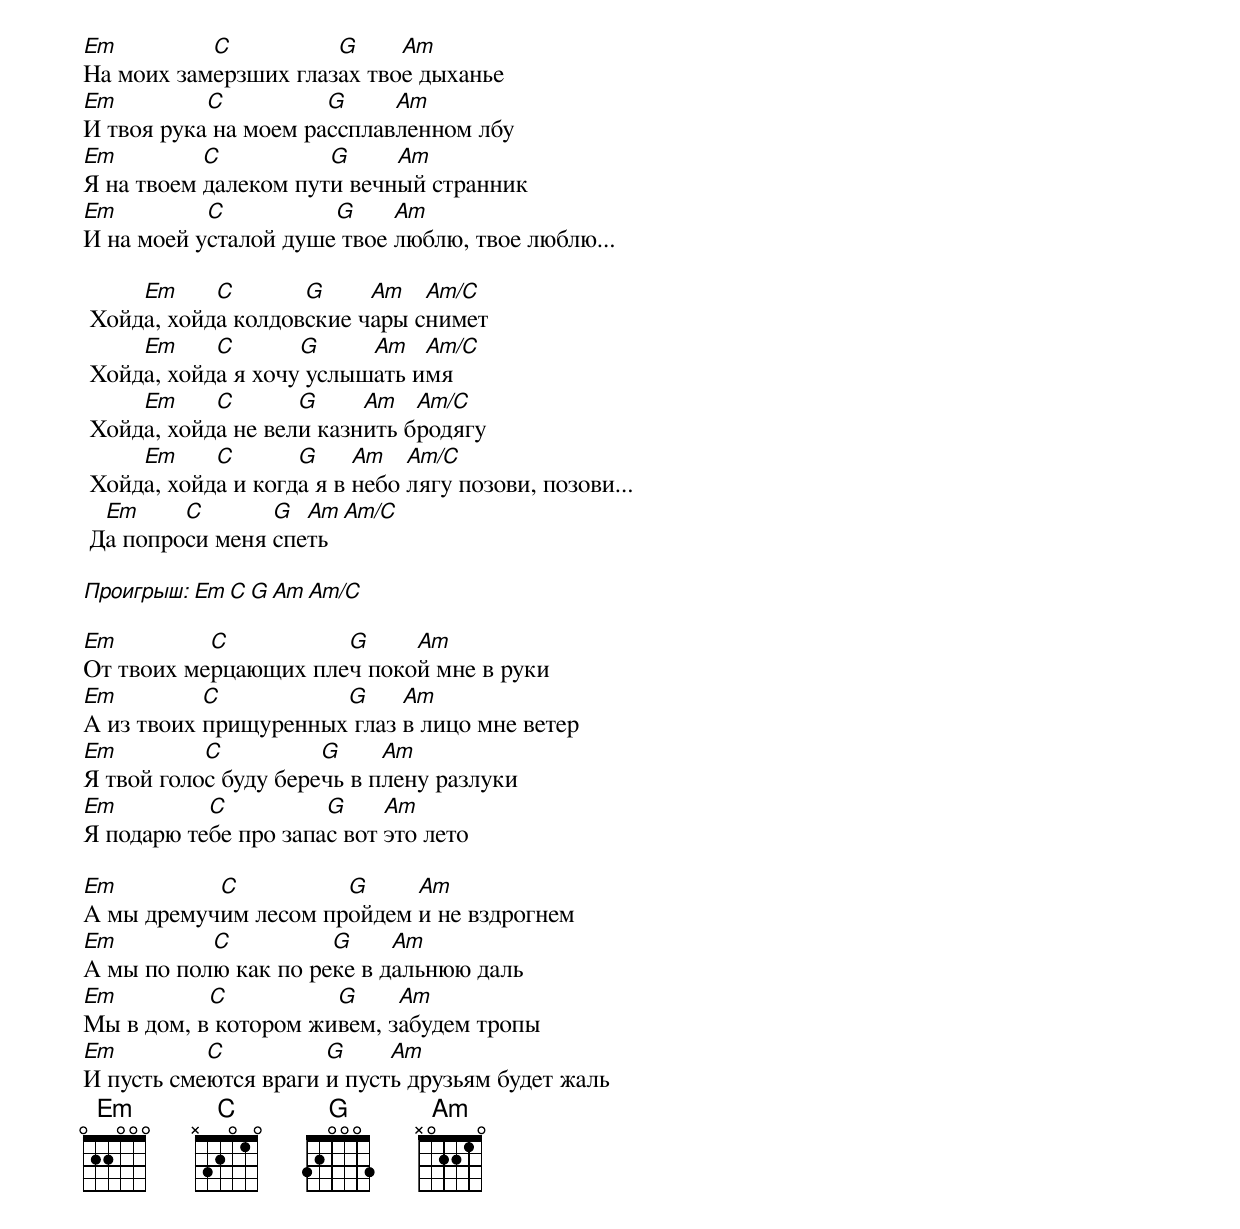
Em         C          G     Am
На моих замерзших глазах твое дыханье
Em         C          G     Am
И твоя рука на моем рассплавленном лбу
Em         C          G     Am
Я на твоем далеком пути вечный странник
Em         C          G     Am
И на моей усталой душе твое люблю, твое люблю...

     Em     C       G     Am   Am/C
 Хойда, хойда колдовские чары снимет
     Em     C       G     Am   Am/C
 Хойда, хойда я хочу услышать имя
     Em     C       G     Am   Am/C
 Хойда, хойда не вели казнить бродягу
     Em     C       G     Am   Am/C
 Хойда, хойда и когда я в небо лягу позови, позови...
  Em     C       G  Am Am/C
 Да попроси меня спеть

Проигрыш: Em C G Am Am/C

Em         C          G     Am
От твоих мерцающих плеч покой мне в руки
Em         C          G     Am
А из твоих прищуренных глаз в лицо мне ветер
Em         C          G     Am
Я твой голос буду беречь в плену разлуки
Em         C          G     Am
Я подарю тебе про запас вот это лето

Em         C          G     Am
А мы дремучим лесом пройдем и не вздрогнем
Em         C          G     Am
А мы по полю как по реке в дальнюю даль
Em         C          G     Am
Мы в дом, в котором живем, забудем тропы
Em         C          G     Am
И пусть смеются враги и пусть друзьям будет жаль
